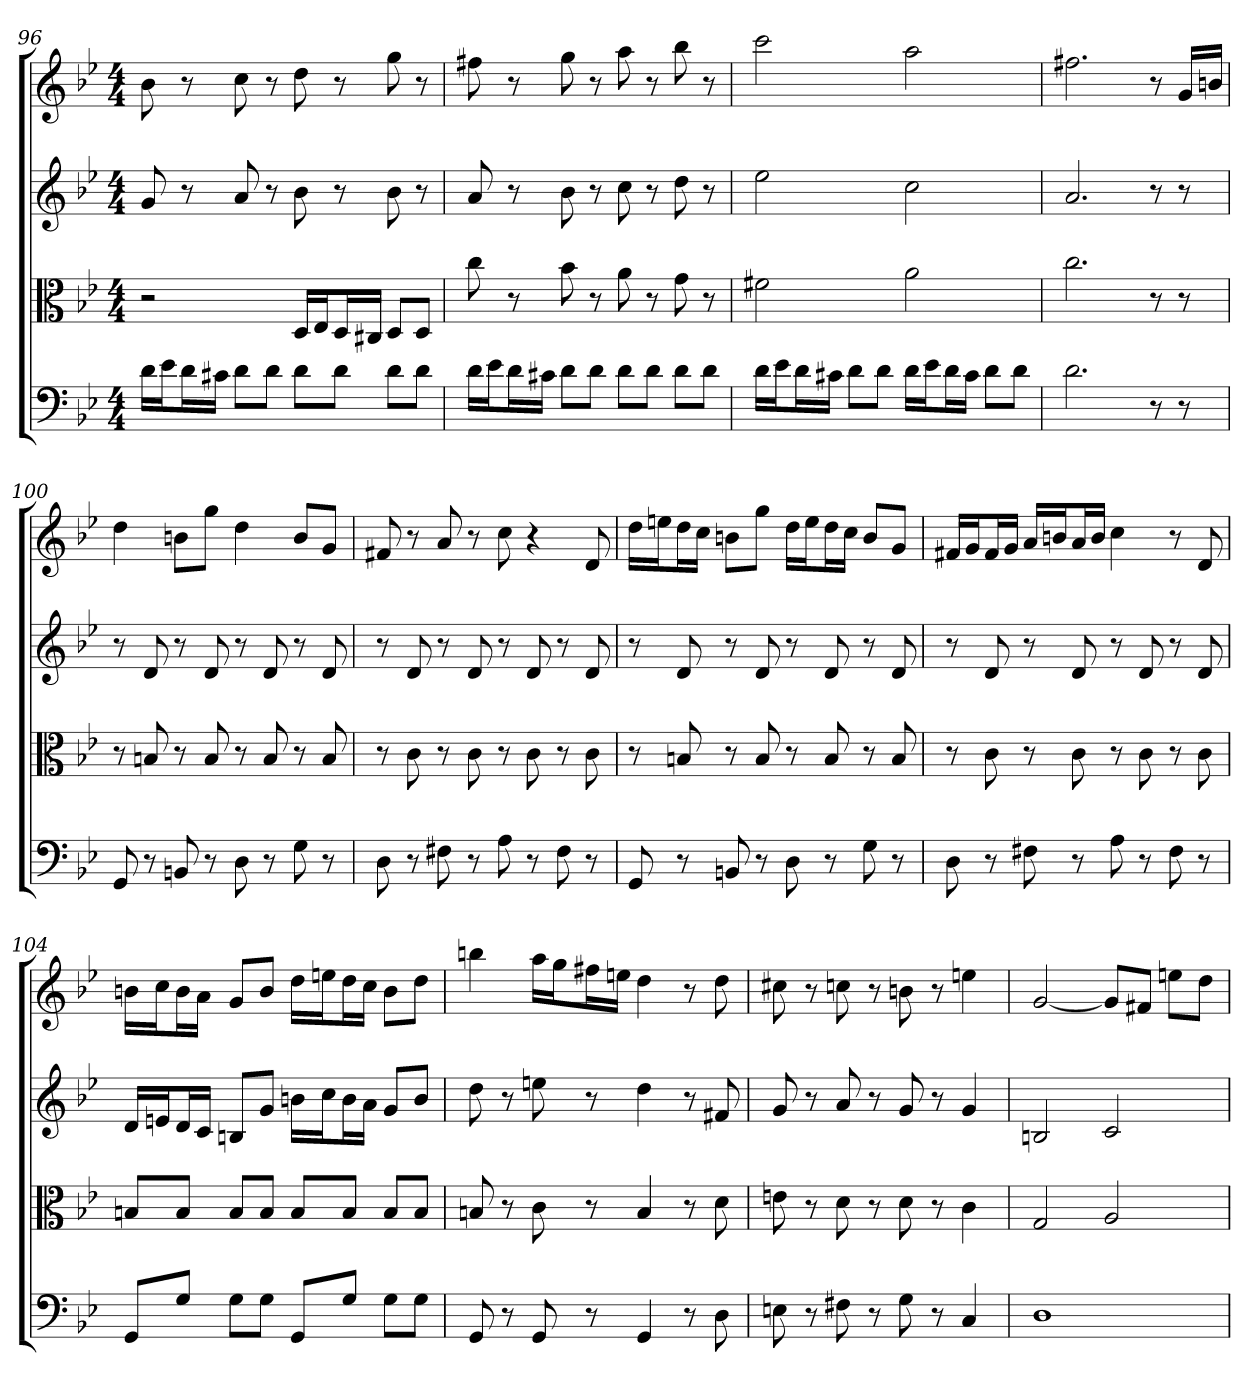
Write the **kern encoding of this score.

**kern	**kern	**kern	**kern
*part4	*part3	*part2	*part1
*staff4	*staff3	*staff2	*staff1
*clefF4	*clefC3	*	*
*k[b-e-]	*k[b-e-]	*k[b-e-]	*k[b-e-]
*g:	*g:	*g:	*g:
*M4/4	*M4/4	*M4/4	*M4/4
=96	=96	=96	=96
16d\LL	2r	8g	8b-
16e-\J	.	.	.
16d\L	.	8r	8r
16c#X\JJ	.	.	.
8d\L	.	8a	8cc
8d\J	.	8r	8r
8d\L	16D/LL	8b-	8dd
.	16E-/J	.	.
8d\J	16D/L	8r	8r
.	16C#X/JJ	.	.
8d\L	8D/L	8b-	8gg
8d\J	8D/J	8r	8r
=97	=97	=97	=97
16d\LL	8cc	8a	8ff#X
16e-\J	.	.	.
16d\L	8r	8r	8r
16c#X\JJ	.	.	.
8d\L	8b-	8b-	8gg
8d\J	8r	8r	8r
8d\L	8a	8cc	8aa
8d\J	8r	8r	8r
8d\L	8g	8dd	8bb-
8d\J	8r	8r	8r
=98	=98	=98	=98
16d\LL	2f#X	2ee-	2ccc
16e-\J	.	.	.
16d\L	.	.	.
16c#X\JJ	.	.	.
8d\L	.	.	.
8d\J	.	.	.
16d\LL	2a	2cc	2aa
16e-\J	.	.	.
16d\L	.	.	.
16c#\JJ	.	.	.
8d\L	.	.	.
8d\J	.	.	.
=99	=99	=99	=99
2.d	2.cc	2.a	2.ff#X
8r	8r	8r	8r
8r	8r	8r	16gLL
.	.	.	16bnJJ
=100	=100	=100	=100
8GG	8r	8r	4dd
8r	8Bn	8d	.
8BBn	8r	8r	8bnL
8r	8B	8d	8ggJ
8D	8r	8r	4dd
8r	8B	8d	.
8G	8r	8r	8bL
8r	8B	8d	8gJ
=101	=101	=101	=101
8D	8r	8r	8f#X
8r	8c	8d	8r
8F#X	8r	8r	8a
8r	8c	8d	8r
8A	8r	8r	8cc
8r	8c	8d	4r
8F#	8r	8r	.
8r	8c	8d	8d
=102	=102	=102	=102
8GG	8r	8r	16ddLL
.	.	.	16eenJ
8r	8Bn	8d	16ddL
.	.	.	16ccJJ
8BBn	8r	8r	8bnL
8r	8B	8d	8ggJ
8D	8r	8r	16ddLL
.	.	.	16eeJ
8r	8B	8d	16ddL
.	.	.	16ccJJ
8G	8r	8r	8bL
8r	8B	8d	8gJ
=103	=103	=103	=103
8D	8r	8r	16f#XLL
.	.	.	16gJ
8r	8c	8d	16f#L
.	.	.	16gJJ
8F#X	8r	8r	16aLL
.	.	.	16bnJ
8r	8c	8d	16aL
.	.	.	16bJJ
8A	8r	8r	4cc
8r	8c	8d	.
8F#	8r	8r	8r
8r	8c	8d	8d
=104	=104	=104	=104
8GG/L	8Bn/L	16dLL	16bnLL
.	.	16enJ	16ccJ
8G/J	8B/J	16dL	16bL
.	.	16cJJ	16aJJ
8G\L	8B/L	8BnL	8gL
8G\J	8B/J	8gJ	8bJ
8GG/L	8B/L	16bnLL	16ddLL
.	.	16ccJ	16eenJ
8G/J	8B/J	16bL	16ddL
.	.	16aJJ	16ccJJ
8G\L	8B/L	8gL	8bL
8G\J	8B/J	8bJ	8ddJ
=105	=105	=105	=105
8GG	8Bn	8dd	4bbn
8r	8r	8r	.
8GG	8c	8een	16aaLL
.	.	.	16ggJ
8r	8r	8r	16ff#XL
.	.	.	16eenJJ
4GG	4B	4dd	4dd
8r	8r	8r	8r
8D	8d	8f#X	8dd
=106	=106	=106	=106
8En	8en	8g	8cc#X
8r	8r	8r	8r
8F#X	8d	8a	8ccn
8r	8r	8r	8r
8G	8d	8g	8bn
8r	8r	8r	8r
4C	4c	4g	4een
=107	=107	=107	=107
1D	2G	2Bn	[2g
.	2A	2c	8gL]
.	.	.	8f#XJ
.	.	.	8eenL
.	.	.	8ddJ
=	=	=	=
*-	*-	*-	*-
